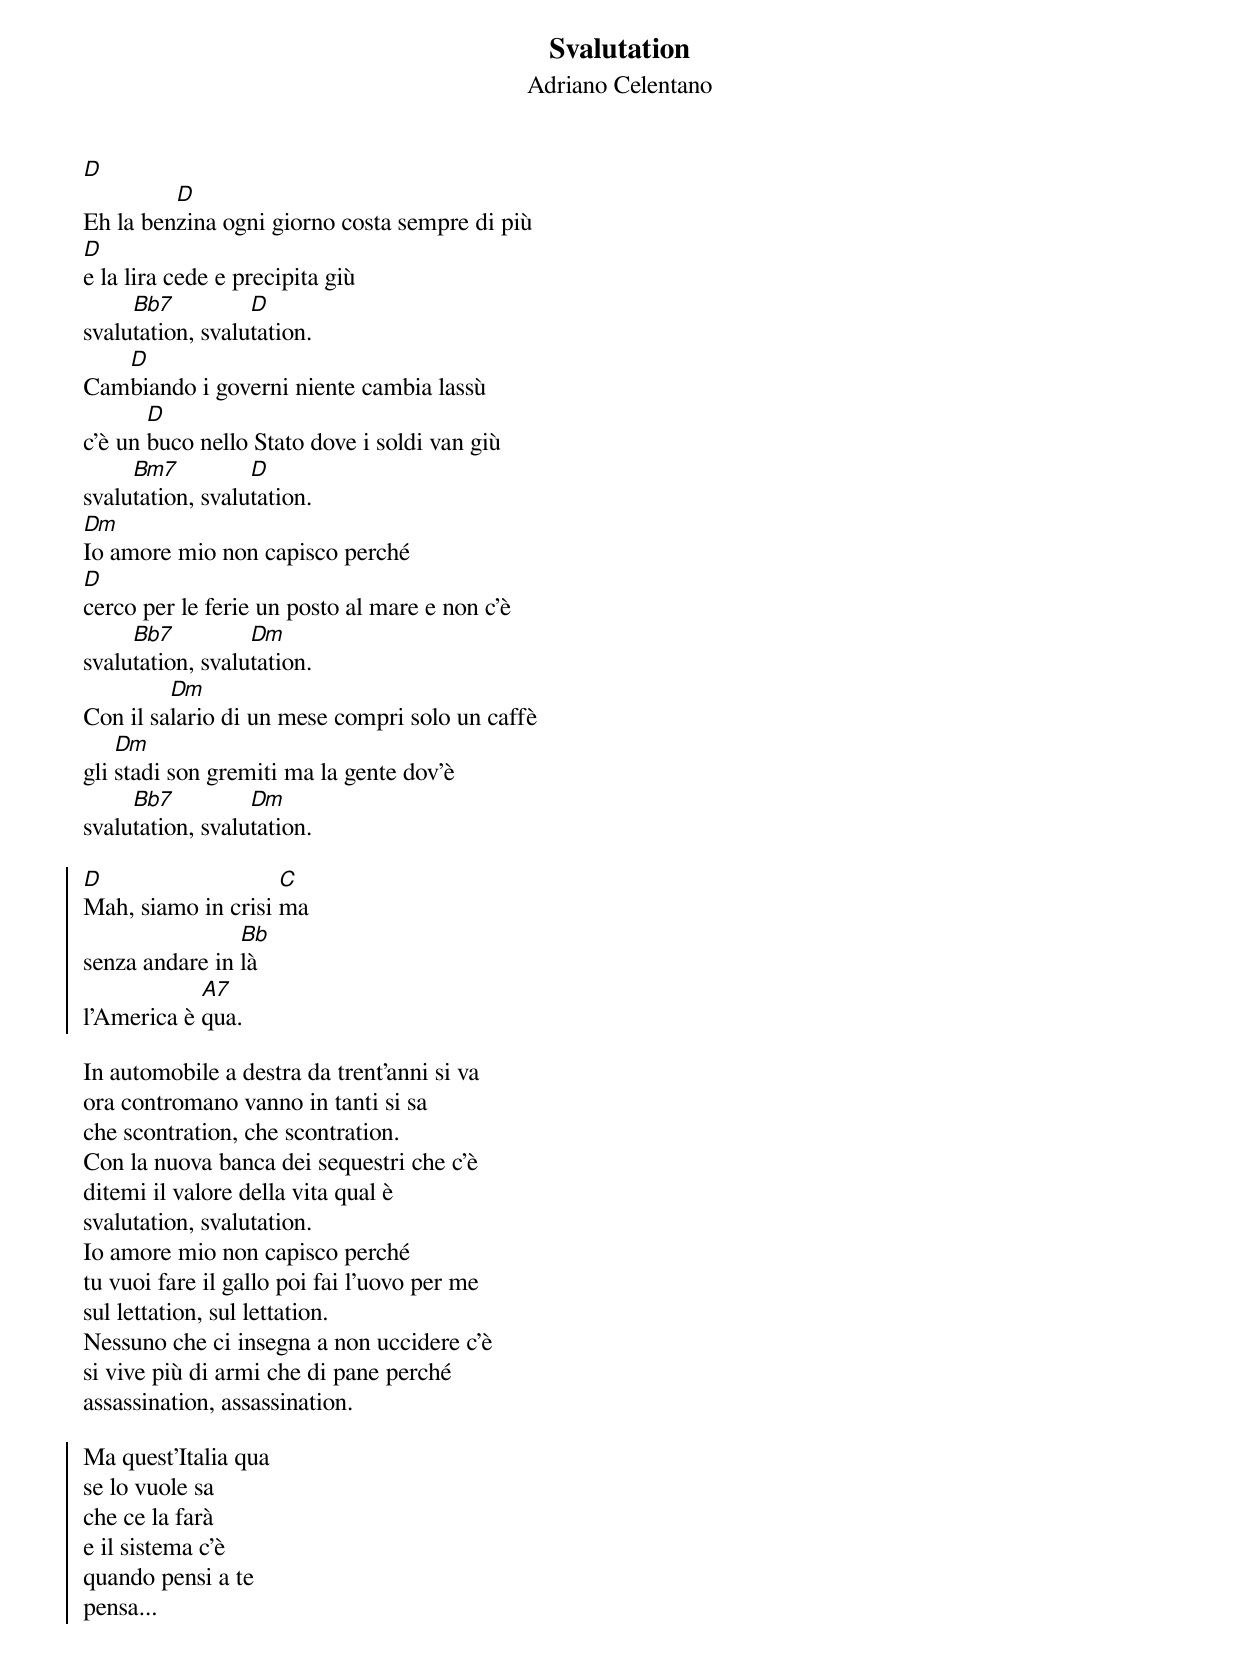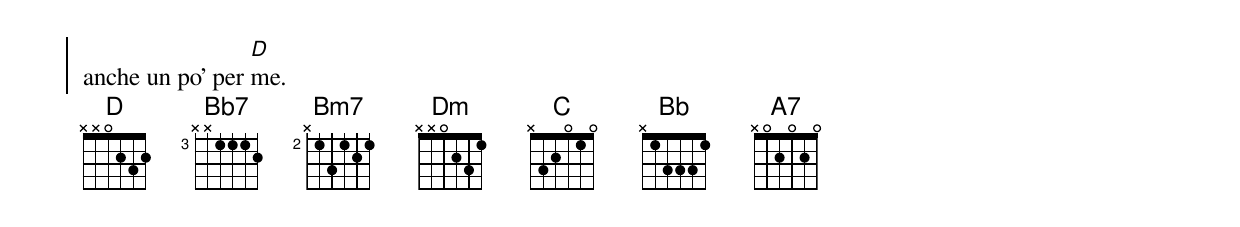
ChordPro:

{title: Svalutation}
{subtitle: Adriano Celentano}
[D]
Eh la ben[D]zina ogni giorno costa sempre di più
[D]e la lira cede e precipita giù
svalu[Bb7]tation, svalu[D]tation.
Cam[D]biando i governi niente cambia lassù
c'è un [D]buco nello Stato dove i soldi van giù
svalu[Bm7]tation, svalu[D]tation.
[Dm]Io amore mio non capisco perché
[D]cerco per le ferie un posto al mare e non c'è
svalu[Bb7]tation, svalu[Dm]tation.
Con il sa[Dm]lario di un mese compri solo un caffè
gli [Dm]stadi son gremiti ma la gente dov'è
svalu[Bb7]tation, svalu[Dm]tation.

{soc}
[D]Mah, siamo in crisi [C]ma
senza andare in [Bb]là
l'America è [A7]qua.
{eoc}

In automobile a destra da trent'anni si va
ora contromano vanno in tanti si sa
che scontration, che scontration.
Con la nuova banca dei sequestri che c'è
ditemi il valore della vita qual è
svalutation, svalutation.
Io amore mio non capisco perché
tu vuoi fare il gallo poi fai l'uovo per me
sul lettation, sul lettation.
Nessuno che ci insegna a non uccidere c'è
si vive più di armi che di pane perché
assassination, assassination.

{soc}
Ma quest'Italia qua
se lo vuole sa
che ce la farà
e il sistema c'è
quando pensi a te
pensa...
anche un po' per [D]me.
{eoc}
